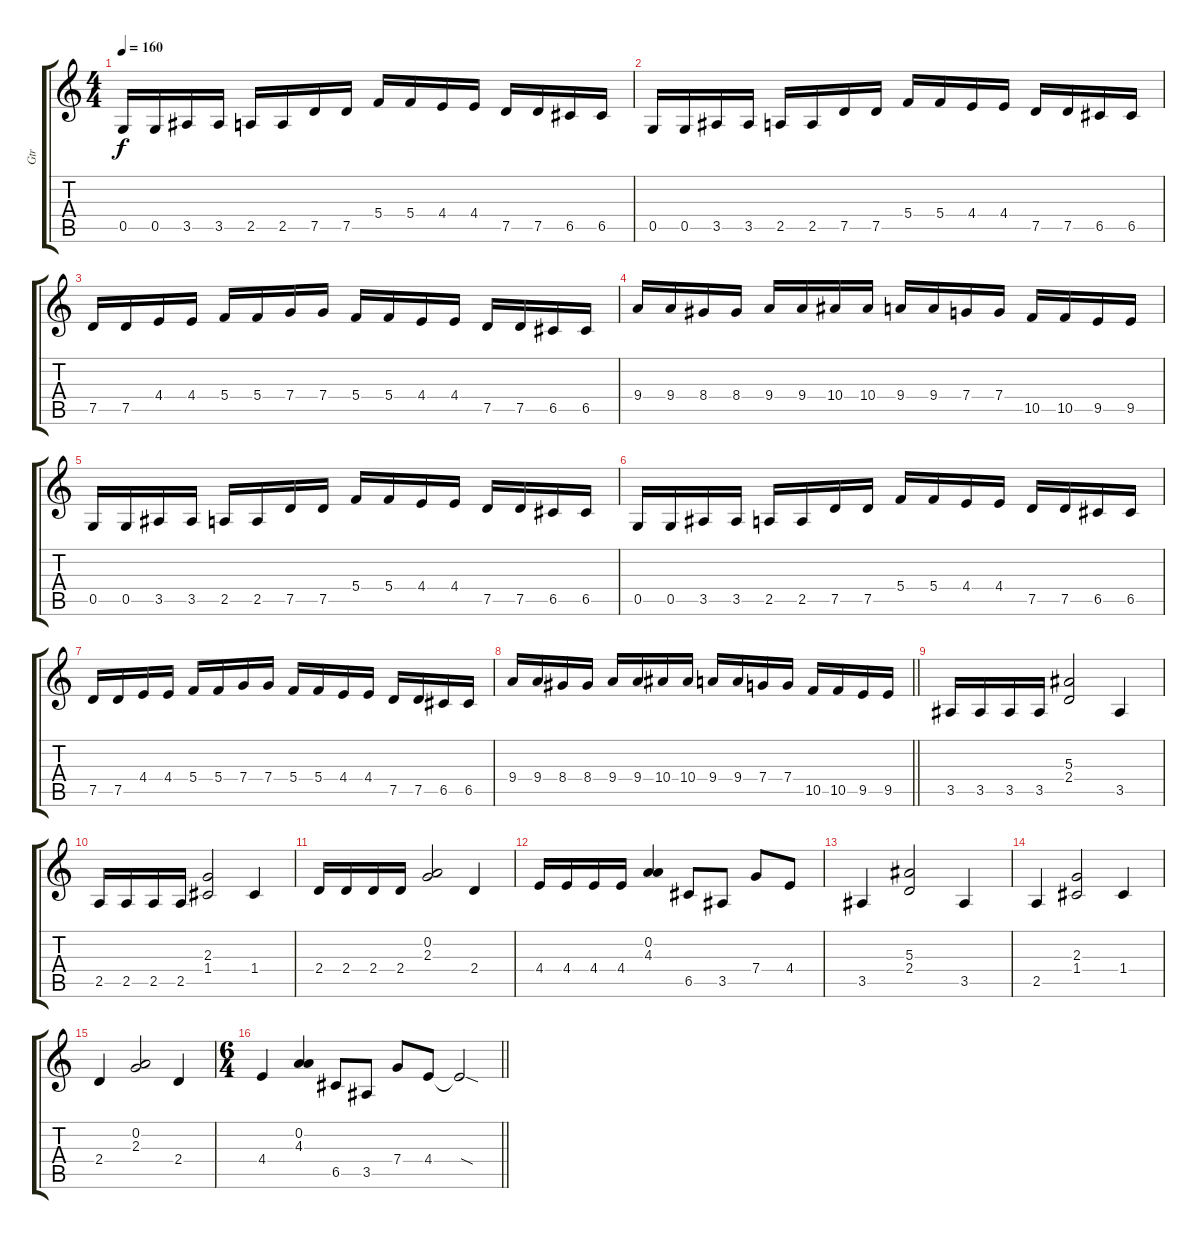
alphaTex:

\track ("Gtr" "Gtr") {instrument distortionguitar}
\staff {score tabs}
\tuning (D4 A3 F3 C3 G2 D2) {hide}
\ts (4 4)
\tempo 160
\clef g2
\ks c
0.5.16{dy f} 0.5.16 3.5.16 3.5.16 2.5.16 2.5.16 7.5.16 7.5.16 5.4.16 5.4.16 4.4.16 4.4.16 7.5.16 7.5.16 6.5.16 6.5.16 |
0.5.16 0.5.16 3.5.16 3.5.16 2.5.16 2.5.16 7.5.16 7.5.16 5.4.16 5.4.16 4.4.16 4.4.16 7.5.16 7.5.16 6.5.16 6.5.16 |
7.5.16 7.5.16 4.4.16 4.4.16 5.4.16 5.4.16 7.4.16 7.4.16 5.4.16 5.4.16 4.4.16 4.4.16 7.5.16 7.5.16 6.5.16 6.5.16 |
9.4.16 9.4.16 8.4.16 8.4.16 9.4.16 9.4.16 10.4.16 10.4.16 9.4.16 9.4.16 7.4.16 7.4.16 10.5.16 10.5.16 9.5.16 9.5.16 |
0.5.16 0.5.16 3.5.16 3.5.16 2.5.16 2.5.16 7.5.16 7.5.16 5.4.16 5.4.16 4.4.16 4.4.16 7.5.16 7.5.16 6.5.16 6.5.16 |
0.5.16 0.5.16 3.5.16 3.5.16 2.5.16 2.5.16 7.5.16 7.5.16 5.4.16 5.4.16 4.4.16 4.4.16 7.5.16 7.5.16 6.5.16 6.5.16 |
7.5.16 7.5.16 4.4.16 4.4.16 5.4.16 5.4.16 7.4.16 7.4.16 5.4.16 5.4.16 4.4.16 4.4.16 7.5.16 7.5.16 6.5.16 6.5.16 |
\barLineRight lightlight
9.4.16 9.4.16 8.4.16 8.4.16 9.4.16 9.4.16 10.4.16 10.4.16 9.4.16 9.4.16 7.4.16 7.4.16 10.5.16 10.5.16 9.5.16 9.5.16 |
3.5.16 3.5.16 3.5.16 3.5.16 (5.3 2.4).2 3.5.4 |
2.5.16 2.5.16 2.5.16 2.5.16 (2.3 1.4).2 1.4.4 |
2.4.16 2.4.16 2.4.16 2.4.16 (0.2 2.3).2 2.4.4 |
4.4.16 4.4.16 4.4.16 4.4.16 (0.2 4.3).4 6.5.8 3.5.8 7.4.8 4.4.8 |
3.5.4 (5.3 2.4).2 3.5.4 |
2.5.4 (2.3 1.4).2 1.4.4 |
2.4.4 (0.2 2.3).2 2.4.4 |
\ts (6 4)
\barLineRight lightlight
4.4.4 (0.2 4.3).4 6.5.8 3.5.8 7.4.8 4.4.8 4.4{sod t}.2
